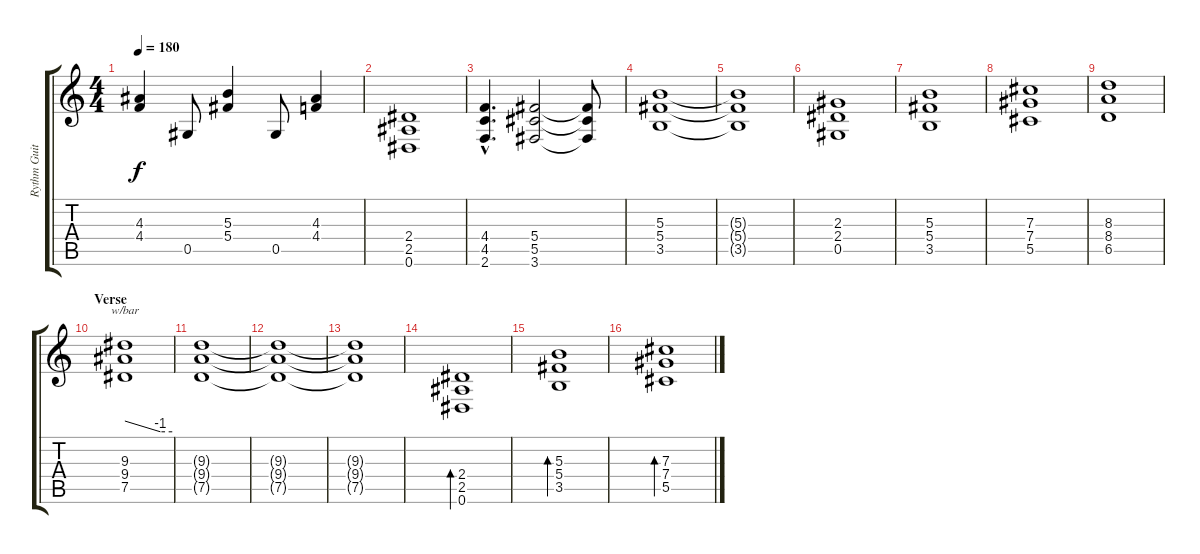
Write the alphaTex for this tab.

\track ("Rythm Guitar (Dave Lepard)" "Rythm Guit") {instrument distortionguitar}
\staff {score tabs}
\tuning (Eb4 Bb3 Gb3 Db3 Ab2 Eb2) {hide}
\ts (4 4)
\tempo 180
\clef g2
\ks c
(4.3 4.4).4{dy f} 0.5.8 (5.3 5.4).4 0.5.8 (4.3 4.4).4 |
(2.4 2.5 0.6).1 |
(4.4{hac} 4.5{hac} 2.6{hac}).4{d} (5.4 5.5 3.6).2 (5.4{t} 5.5{t} 3.6{t}).8 |
(5.3 5.4 3.5).1 |
(5.3{t} 5.4{t} 3.5{t}).1 |
(2.3 2.4 0.5).1 |
(5.3 5.4 3.5).1 |
(7.3 7.4 5.5).1 |
(8.3 8.4 6.5).1 |
\section ("" "Verse")
(9.3 9.4 7.5).1{tbe (custom default 0 0 45 -4 60 -4) volume 8} |
(9.3{t} 9.4{t} 7.5{t}).1 |
(9.3{t} 9.4{t} 7.5{t}).1 |
(9.3{t} 9.4{t} 7.5{t}).1 |
(2.4 2.5 0.6).1{bd 120 volume 11 instrument electricguitarclean} |
(5.3 5.4 3.5).1{bd 120} |
(7.3 7.4 5.5).1{bd 120}
